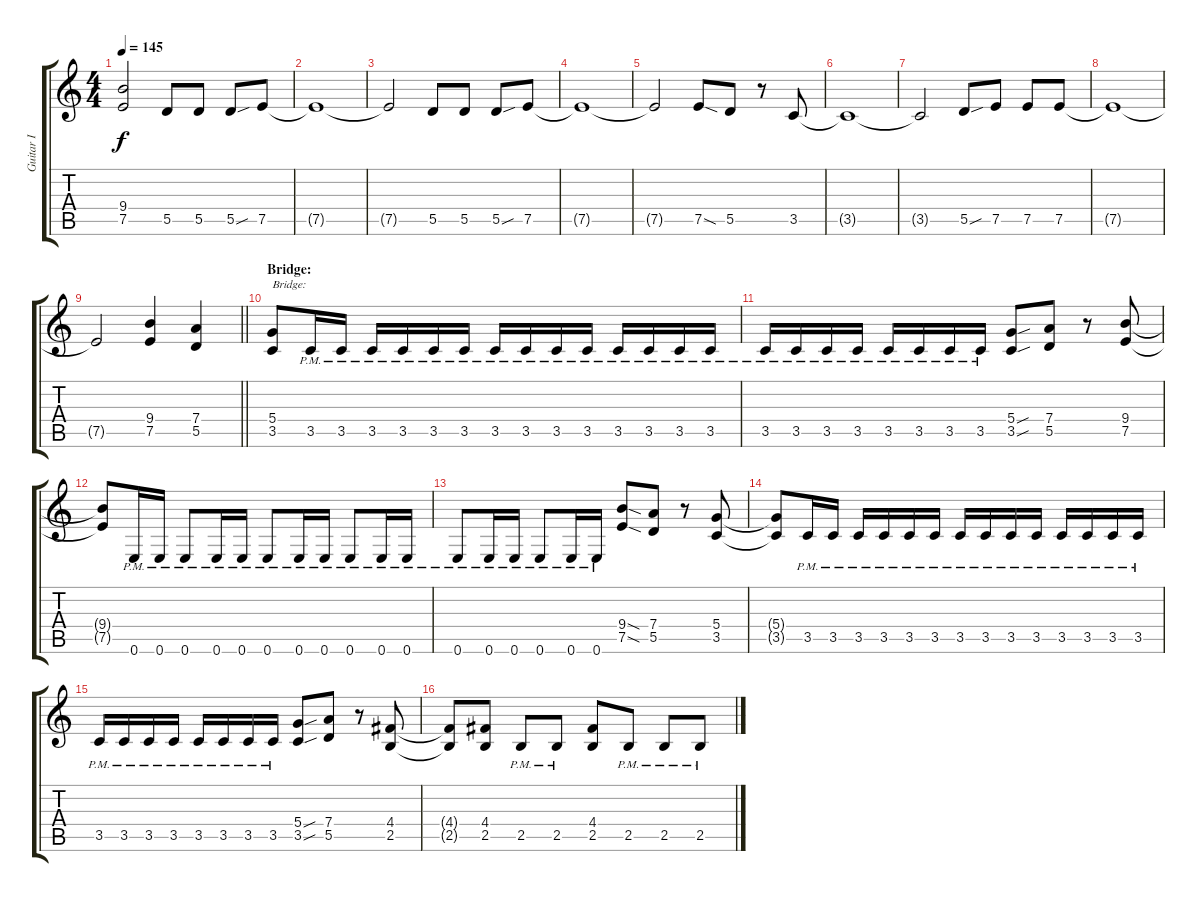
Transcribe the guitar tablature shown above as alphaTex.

\track ("Guitar I" "Guitar I") {instrument distortionguitar}
\staff {score tabs}
\tuning (E4 B3 G3 D3 A2 E2) {hide}
\ts (4 4)
\tempo 145
\clef g2
\ks c
(9.4{t} 7.5{t}).2{dy f} 5.5.8 5.5.8 5.5{sou}.8 7.5.8 |
7.5{t}.1 |
7.5{t}.2 5.5.8 5.5.8 5.5{sou}.8 7.5.8 |
7.5{t}.1 |
7.5{t}.2 7.5{sod}.8 5.5.8 r.8 3.5.8 |
3.5{t}.1 |
3.5{t}.2 5.5{sou}.8 7.5.8 7.5.8 7.5.8 |
7.5{t}.1 |
\barLineRight lightlight
7.5{t}.2 (9.4 7.5).4 (7.4 5.5).4 |
\section ("" "Bridge:")
(5.4 3.5).8{txt "Bridge:"} 3.5{pm}.16 3.5{pm}.16 3.5{pm}.16 3.5{pm}.16 3.5{pm}.16 3.5{pm}.16 3.5{pm}.16 3.5{pm}.16 3.5{pm}.16 3.5{pm}.16 3.5{pm}.16 3.5{pm}.16 3.5{pm}.16 3.5{pm}.16 |
3.5{pm}.16 3.5{pm}.16 3.5{pm}.16 3.5{pm}.16 3.5{pm}.16 3.5{pm}.16 3.5{pm}.16 3.5{pm}.16 (5.4{sou} 3.5{sou}).8 (7.4 5.5).8 r.8 (9.4 7.5).8 |
(9.4{t} 7.5{t}).8 0.6{pm}.16 0.6{pm}.16 0.6{pm}.8 0.6{pm}.16 0.6{pm}.16 0.6{pm}.8 0.6{pm}.16 0.6{pm}.16 0.6{pm}.8 0.6{pm}.16 0.6{pm}.16 |
0.6{pm}.8 0.6{pm}.16 0.6{pm}.16 0.6{pm}.8 0.6{pm}.16 0.6{pm}.16 (9.4{sod} 7.5{sod}).8 (7.4 5.5).8 r.8 (5.4 3.5).8 |
(5.4{t} 3.5{t}).8 3.5{pm}.16 3.5{pm}.16 3.5{pm}.16 3.5{pm}.16 3.5{pm}.16 3.5{pm}.16 3.5{pm}.16 3.5{pm}.16 3.5{pm}.16 3.5{pm}.16 3.5{pm}.16 3.5{pm}.16 3.5{pm}.16 3.5{pm}.16 |
3.5{pm}.16 3.5{pm}.16 3.5{pm}.16 3.5{pm}.16 3.5{pm}.16 3.5{pm}.16 3.5{pm}.16 3.5{pm}.16 (5.4{sou} 3.5{sou}).8 (7.4 5.5).8 r.8 (4.4 2.5).8 |
(4.4{t} 2.5{t}).8 (4.4 2.5).8 2.5{pm}.8 2.5{pm}.8 (4.4 2.5).8 2.5{pm}.8 2.5{pm}.8 2.5{pm}.8
